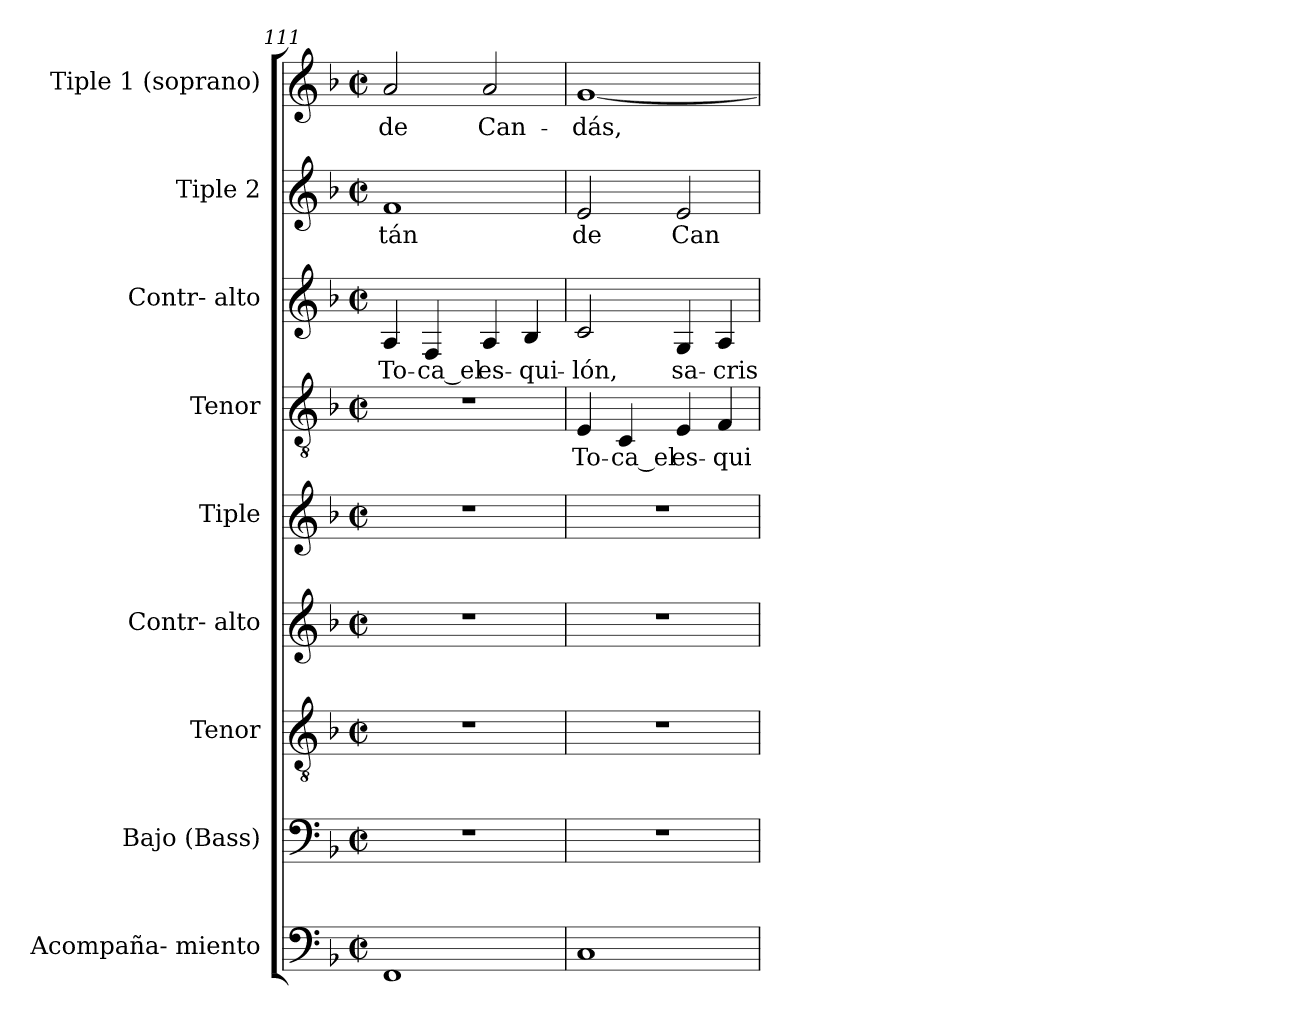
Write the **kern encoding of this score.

**kern	**kern	**kern	**kern	**kern	**kern	**text	**kern	**text	**kern	**text	**kern	**text
*part9	*part8	*part7	*part6	*part5	*part4	*part4	*part3	*part3	*part2	*part2	*part1	*part1
*staff9	*staff8	*staff7	*staff6	*staff5	*staff4	*staff4	*staff3	*staff3	*staff2	*staff2	*staff1	*staff1
*I"Acompaña- miento	*I"Bajo (Bass)	*I"Tenor	*I"Contr- alto	*I"Tiple	*I"Tenor	*	*I"Contr- alto	*	*I"Tiple 2	*	*I"Tiple 1 (soprano)	*
*	*I'B.	*I'T.	*I'A.	*	*I'T.	*	*I'A.	*	*	*	*I'S.	*
*clefF4	*clefF4	*clefGv2	*clefG2	*clefG2	*clefGv2	*	*clefG2	*	*clefG2	*	*clefG2	*
*	*	*ITrd7c12	*	*	*ITrd7c12	*	*	*	*	*	*	*
*k[b-]	*k[b-]	*k[b-]	*k[b-]	*k[b-]	*k[b-]	*	*k[b-]	*	*k[b-]	*	*k[b-]	*
*F:	*F:	*F:	*F:	*F:	*F:	*	*F:	*	*F:	*	*F:	*
*M2/2	*M2/2	*M2/2	*M2/2	*M2/2	*M2/2	*	*M2/2	*	*M2/2	*	*M2/2	*
*met(c|)	*met(c|)	*met(c|)	*met(c|)	*met(c|)	*met(c|)	*	*met(c|)	*	*met(c|)	*	*met(c|)	*
=111	=111	=111	=111	=111	=111	=111	=111	=111	=111	=111	=111	=111
!	!	!	!	!	!	!	!	!LO:LY:b:color=#000000	!	!	!	!
!	!	!	!	!	!	!	!	!	!	!LO:LY:b:color=#000000	!	!
!	!	!	!	!	!	!	!	!	!	!	!	!LO:LY:b:color=#000000
1FFi	1r	1r	1r	1r	1r	.	4Ai/	To-	1fi	-tán	2ai/	de
!	!	!	!	!	!	!	!	!LO:LY:b:color=#000000	!	!	!	!
.	.	.	.	.	.	.	4Fi/	-ca_el	.	.	.	.
!	!	!	!	!	!	!	!	!LO:LY:b:color=#000000	!	!	!	!
!	!	!	!	!	!	!	!	!	!	!	!	!LO:LY:b:color=#000000
.	.	.	.	.	.	.	4Ai/	es-	.	.	2ai/	Can-
!	!	!	!	!	!	!	!	!LO:LY:b:color=#000000	!	!	!	!
.	.	.	.	.	.	.	4B-i/	-qui-	.	.	.	.
=112	=112	=112	=112	=112	=112	=112	=112	=112	=112	=112	=112	=112
!	!	!	!	!	!	!LO:LY:b:color=#000000	!	!	!	!	!	!
!	!	!	!	!	!	!	!	!LO:LY:b:color=#000000	!	!	!	!
!	!	!	!	!	!	!	!	!	!	!LO:LY:b:color=#000000	!	!
!	!	!	!	!	!	!	!	!	!	!	!	!LO:LY:b:color=#000000
1Ci	1r	1r	1r	1r	4EEi/	To-	2ci/	-lón,	2ei/	de	[1gi	-dás,
!	!	!	!	!	!	!LO:LY:b:color=#000000	!	!	!	!	!	!
.	.	.	.	.	4CCi/	-ca_el	.	.	.	.	.	.
!	!	!	!	!	!	!LO:LY:b:color=#000000	!	!	!	!	!	!
!	!	!	!	!	!	!	!	!LO:LY:b:color=#000000	!	!	!	!
!	!	!	!	!	!	!	!	!	!	!LO:LY:b:color=#000000	!	!
.	.	.	.	.	4EEi/	es-	4Gi/	sa-	2ei/	Can-	.	.
!	!	!	!	!	!	!LO:LY:b:color=#000000	!	!	!	!	!	!
!	!	!	!	!	!	!	!	!LO:LY:b:color=#000000	!	!	!	!
.	.	.	.	.	4FFi/	-qui-	4Ai/	-cris-	.	.	.	.
=	=	=	=	=	=	=	=	=	=	=	=	=
*-	*-	*-	*-	*-	*-	*-	*-	*-	*-	*-	*-	*-
